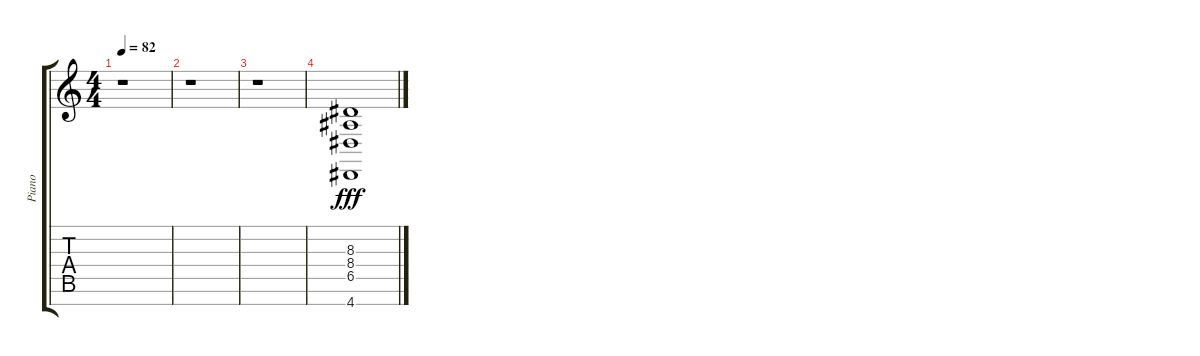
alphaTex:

\track ("Piano" "Piano") {instrument electricgrandpiano}
\staff {score tabs}
\tuning (E4 B3 G3 D3 A2 E2 B1) {hide}
\ts (4 4)
\tempo 82
\clef g2
\ks c
r.1{dy mp} |
r.1 |
r.1 |
(8.3 8.4 6.5 4.7).1{dy fff}
